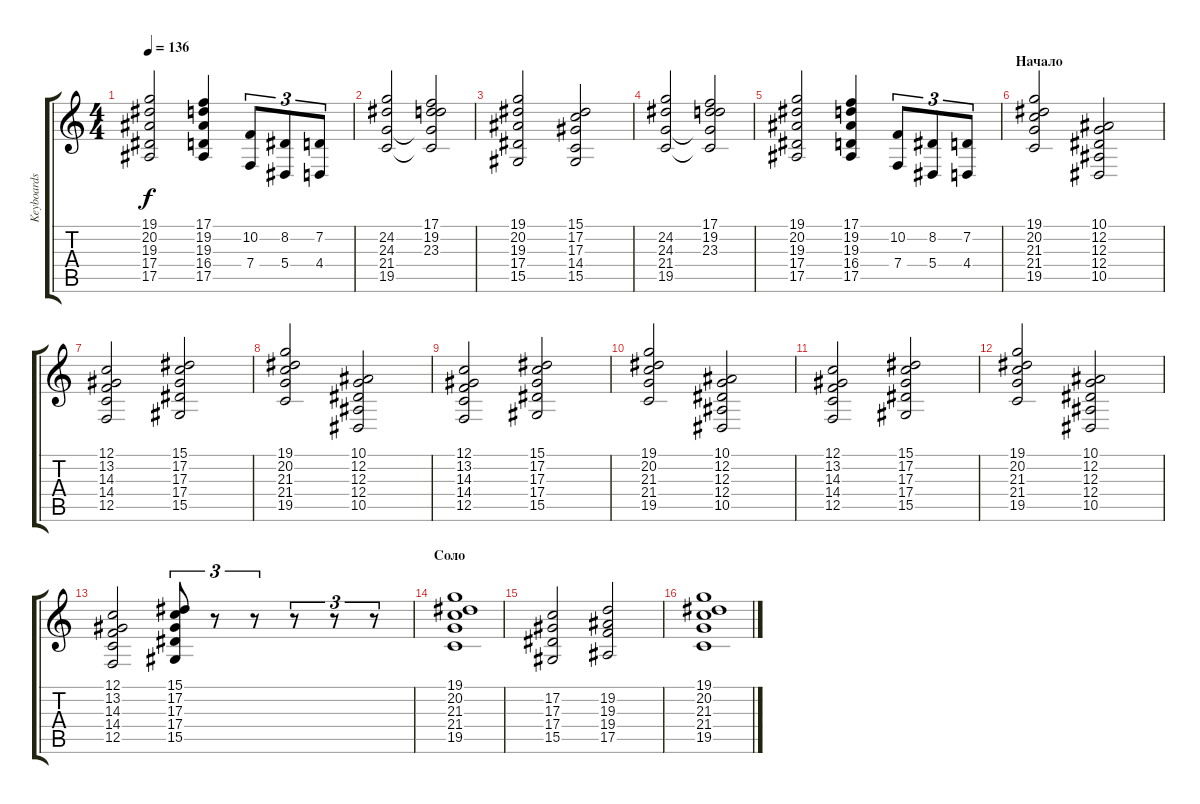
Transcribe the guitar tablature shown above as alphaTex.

\track ("Keyboards" "Keyboards") {instrument stringensemble1}
\staff {score tabs}
\tuning (C4 G3 Eb3 Bb2 F2 C2) {hide}
\ts (4 4)
\tempo 136
\clef g2
\ks c
(19.1 20.2 19.3 17.4 17.5).2{dy f} (17.1 19.2 19.3 16.4 17.5).4 (10.2 7.4).8{tu (3 2)} (8.2 5.4).8{tu (3 2)} (7.2 4.4).8{tu (3 2)} |
(24.2 24.3 21.4 19.5).2 (17.1 19.2 23.3 21.4{t} 19.5{t}).2 |
(19.1 20.2 19.3 17.4 15.5).2 (15.1 17.2 17.3 14.4 15.5).2 |
(24.2 24.3 21.4 19.5).2 (17.1 19.2 23.3 21.4{t} 19.5{t}).2 |
(19.1 20.2 19.3 17.4 17.5).2 (17.1 19.2 19.3 16.4 17.5).4 (10.2 7.4).8{tu (3 2)} (8.2 5.4).8{tu (3 2)} (7.2 4.4).8{tu (3 2)} |
\section ("" "Начало")
(19.1 20.2 21.3 21.4 19.5).2 (10.1 12.2 12.3 12.4 10.5).2 |
(12.1 13.2 14.3 14.4 12.5).2 (15.1 17.2 17.3 17.4 15.5).2 |
(19.1 20.2 21.3 21.4 19.5).2 (10.1 12.2 12.3 12.4 10.5).2 |
(12.1 13.2 14.3 14.4 12.5).2 (15.1 17.2 17.3 17.4 15.5).2 |
(19.1 20.2 21.3 21.4 19.5).2 (10.1 12.2 12.3 12.4 10.5).2 |
(12.1 13.2 14.3 14.4 12.5).2 (15.1 17.2 17.3 17.4 15.5).2 |
(19.1 20.2 21.3 21.4 19.5).2 (10.1 12.2 12.3 12.4 10.5).2 |
(12.1 13.2 14.3 14.4 12.5).2 (15.1 17.2 17.3 17.4 15.5).8{tu (3 2)} r.8{tu (3 2)} r.8{tu (3 2)} r.8{tu (3 2)} r.8{tu (3 2)} r.8{tu (3 2)} |
\section ("" "Соло")
(19.1 20.2 21.3 21.4 19.5).1 |
(17.2 17.3 17.4 15.5).2 (19.2 19.3 19.4 17.5).2 |
(19.1 20.2 21.3 21.4 19.5).1
